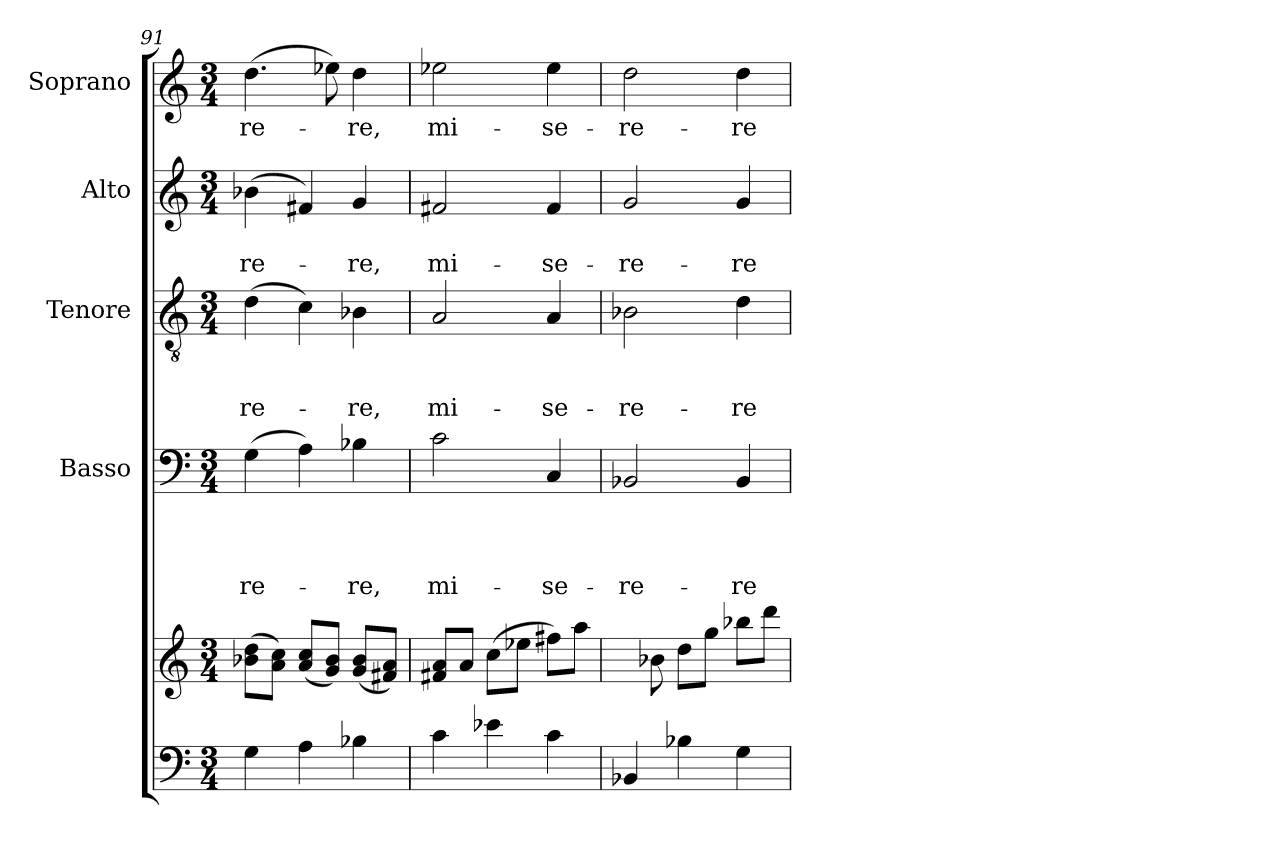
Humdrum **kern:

**kern	**kern	**kern	**text	**text	**text	**text	**kern	**text	**text	**text	**kern	**text	**text	**kern	**text
*part6	*part5	*part4	*part4	*part4	*part4	*part4	*part3	*part3	*part3	*part3	*part2	*part2	*part2	*part1	*part1
*staff6	*staff5	*staff4	*staff4	*staff4	*staff4	*staff4	*staff3	*staff3	*staff3	*staff3	*staff2	*staff2	*staff2	*staff1	*staff1
*	*	*I"Basso	*	*	*	*	*I"Tenore	*	*	*	*I"Alto	*	*	*I"Soprano	*
!!LO:LB:g=z
*clefF4	*clefG2	*clefF4	*	*	*	*	*clefGv2	*	*	*	*clefG2	*	*	*clefG2	*
*k[]	*k[]	*k[]	*	*	*	*	*k[]	*	*	*	*k[]	*	*	*k[]	*
*C:	*C:	*C:	*	*	*	*	*C:	*	*	*	*C:	*	*	*C:	*
*M3/4	*M3/4	*M3/4	*	*	*	*	*M3/4	*	*	*	*M3/4	*	*	*M3/4	*
=91	=91	=91	=91	=91	=91	=91	=91	=91	=91	=91	=91	=91	=91	=91	=91
!	!	!	!	!	!	!LO:LY:b	!	!	!	!LO:LY:b	!	!	!LO:LY:b	!	!LO:LY:b
4G\	(>8b-X\ 8dd\L	(>4G\	.	.	.	-re-	(>4d\	.	.	-re-	(>4b-X\	.	-re-	(>4.dd\	-re-
.	8a\ 8cc\J)	.	.	.	.	.	.	.	.	.	.	.	.	.	.
4A\	(<8a/ 8cc/L	4A\)	.	.	.	.	4c\)	.	.	.	4f#X/)	.	.	.	.
.	8g/ 8b-/J)	.	.	.	.	.	.	.	.	.	.	.	.	8ee-X\)	.
!	!	!	!	!	!	!LO:LY:b	!	!	!	!LO:LY:b	!	!	!LO:LY:b	!	!LO:LY:b
4B-X\	(<8g/ 8b-/L	4B-X\	.	.	.	-re,	4B-X\	.	.	-re,	4g/	.	-re,	4dd\	-re,
.	8f#X/ 8a/J)	.	.	.	.	.	.	.	.	.	.	.	.	.	.
=92	=92	=92	=92	=92	=92	=92	=92	=92	=92	=92	=92	=92	=92	=92	=92
!	!	!	!	!	!	!LO:LY:b	!	!	!	!LO:LY:b	!	!	!LO:LY:b	!	!LO:LY:b
4c\	8f#X/ 8a/L	2c\	.	.	.	mi-	2A/	.	.	mi-	2f#X/	.	mi-	2ee-X\	mi-
.	8a/J	.	.	.	.	.	.	.	.	.	.	.	.	.	.
4e-X\	(>8cc\L	.	.	.	.	.	.	.	.	.	.	.	.	.	.
.	8ee-X\J	.	.	.	.	.	.	.	.	.	.	.	.	.	.
!	!	!	!	!	!	!LO:LY:b	!	!	!	!LO:LY:b	!	!	!LO:LY:b	!	!LO:LY:b
4c\	8ff#X\L)	4C/	.	.	.	-se-	4A/	.	.	-se-	4f#/	.	-se-	4ee-\	-se-
.	8aa\J	.	.	.	.	.	.	.	.	.	.	.	.	.	.
=93	=93	=93	=93	=93	=93	=93	=93	=93	=93	=93	=93	=93	=93	=93	=93
!	!	!	!	!	!	!LO:LY:b	!	!	!	!LO:LY:b	!	!	!LO:LY:b	!	!LO:LY:b
4BB-X/	8ryy	2BB-X/	.	.	.	-re-	2B-X\	.	.	-re-	2g/	.	-re-	2dd\	-re-
.	8b-X\	.	.	.	.	.	.	.	.	.	.	.	.	.	.
4B-X\	8dd\L	.	.	.	.	.	.	.	.	.	.	.	.	.	.
.	8gg\J	.	.	.	.	.	.	.	.	.	.	.	.	.	.
!	!	!	!	!	!	!LO:LY:b	!	!	!	!LO:LY:b	!	!	!LO:LY:b	!	!LO:LY:b
4G\	8bb-X\L	4BB-/	.	.	.	-re	4d\	.	.	-re	4g/	.	-re	4dd\	-re
.	8ddd\J	.	.	.	.	.	.	.	.	.	.	.	.	.	.
=	=	=	=	=	=	=	=	=	=	=	=	=	=	=	=
*-	*-	*-	*-	*-	*-	*-	*-	*-	*-	*-	*-	*-	*-	*-	*-
